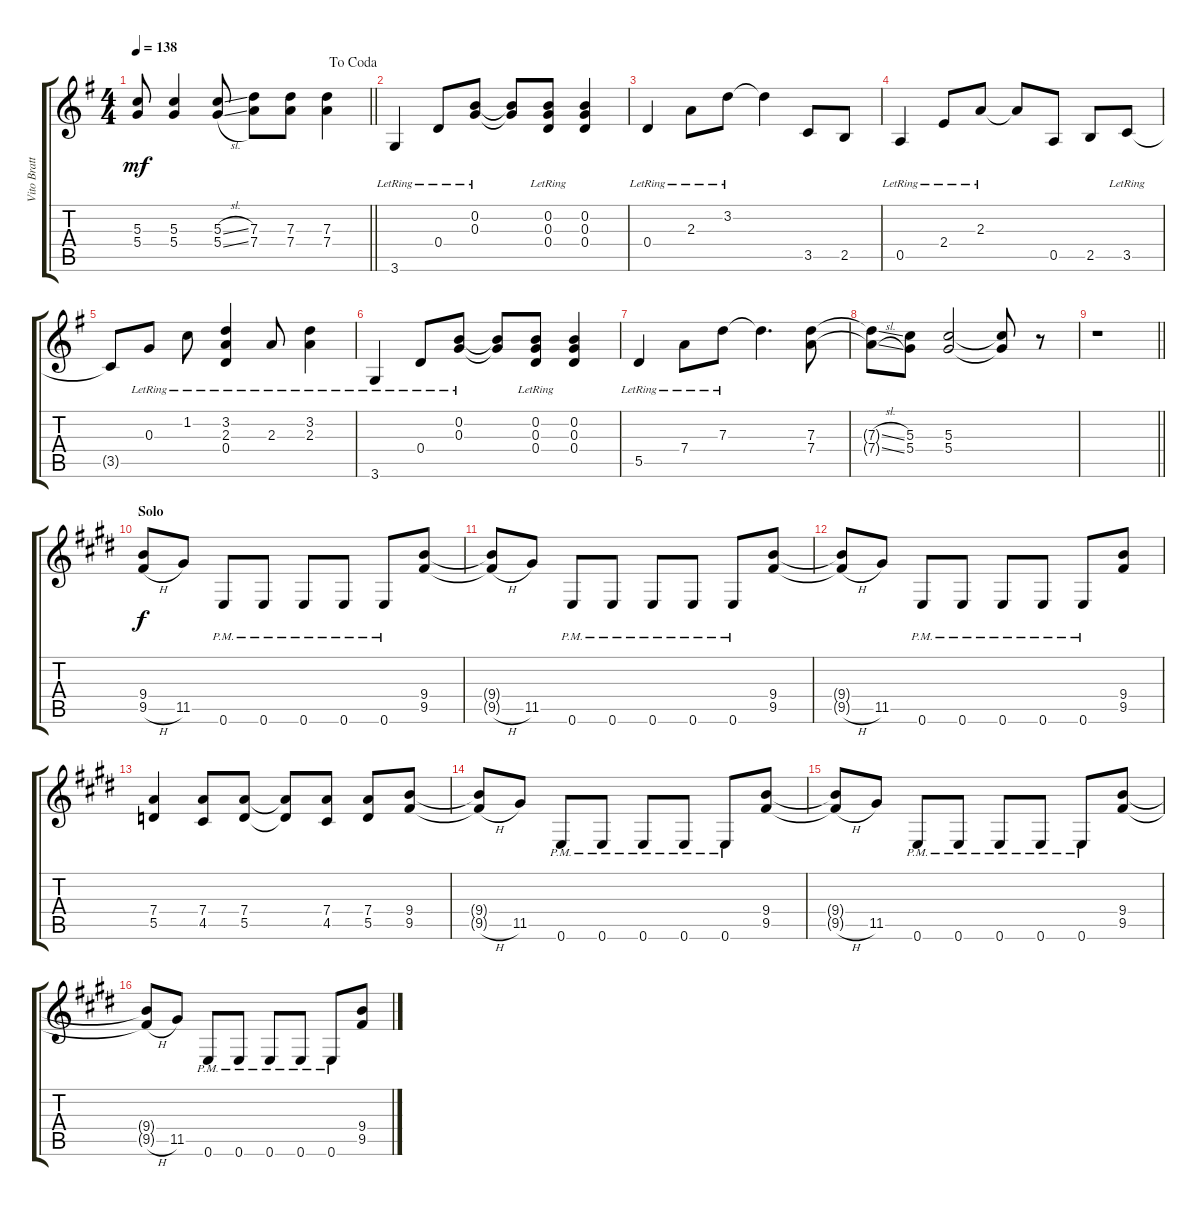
\track ("Vito Bratta" "Vito Bratt") {instrument overdrivenguitar}
\staff {score tabs}
\tuning (E4 B3 G3 D3 A2 E2) {hide}
\ts (4 4)
\jump dacoda
\tempo 138
\clef g2
\barLineRight lightlight
\ks g
(5.3{t} 5.4{t}).8{dy mf} (5.3 5.4).4 (5.3{sl} 5.4{sl}).8 (7.3 7.4).8 (7.3 7.4).8 (7.3 7.4).4 |
3.6{lr}.4 0.4{lr}.8 (0.2{lr} 0.3{lr}).8 (0.2{t} 0.3{t}).8 (0.2{lr} 0.3{lr} 0.4{lr}).8 (0.2 0.3 0.4).4 |
0.4{lr}.4 2.3{lr}.8 3.2{lr}.8 3.2{t}.4 3.5.8 2.5.8 |
0.5{lr}.4 2.4{lr}.8 2.3{lr}.8 2.3{t}.8 0.5.8 2.5.8 3.5{lr}.8 |
3.5{t}.8 0.3{lr}.8 1.2{lr}.8 (3.2{lr} 2.3{lr} 0.4{lr}).4 2.3{lr}.8 (3.2{lr} 2.3{lr}).4 |
3.6{lr}.4 0.4{lr}.8 (0.2{lr} 0.3{lr}).8 (0.2{t} 0.3{t}).8 (0.2{lr} 0.3{lr} 0.4{lr}).8 (0.2 0.3 0.4).4 |
5.5{lr}.4 7.4{lr}.8 7.3{lr}.8 7.3{t}.4{d} (7.3 7.4).8 |
(7.3{sl t} 7.4{sl t}).8 (5.3 5.4).8 (5.3 5.4).2 (5.3{t} 5.4{t}).8 r.8 |
\barLineRight lightlight
r.1 |
\section ("" "Solo")
\ks e
(9.4 9.5{h}).8{dy f} 11.5.8 0.6{pm}.8 0.6{pm}.8 0.6{pm}.8 0.6{pm}.8 0.6{pm}.8 (9.4 9.5).8 |
\ks c#minor
(9.4{t} 9.5{h t}).8 11.5.8 0.6{pm}.8 0.6{pm}.8 0.6{pm}.8 0.6{pm}.8 0.6{pm}.8 (9.4 9.5).8 |
(9.4{t} 9.5{h t}).8 11.5.8 0.6{pm}.8 0.6{pm}.8 0.6{pm}.8 0.6{pm}.8 0.6{pm}.8 (9.4 9.5).8 |
(7.4 5.5).4 (7.4 4.5).8 (7.4 5.5).8 (7.4{t} 5.5{t}).8 (7.4 4.5).8 (7.4 5.5).8 (9.4 9.5).8 |
\ks e
(9.4{t} 9.5{h t}).8 11.5.8 0.6{pm}.8 0.6{pm}.8 0.6{pm}.8 0.6{pm}.8 0.6{pm}.8 (9.4 9.5).8 |
\ks c#minor
(9.4{t} 9.5{h t}).8 11.5.8 0.6{pm}.8 0.6{pm}.8 0.6{pm}.8 0.6{pm}.8 0.6{pm}.8 (9.4 9.5).8 |
(9.4{t} 9.5{h t}).8 11.5.8 0.6{pm}.8 0.6{pm}.8 0.6{pm}.8 0.6{pm}.8 0.6{pm}.8 (9.4 9.5).8
